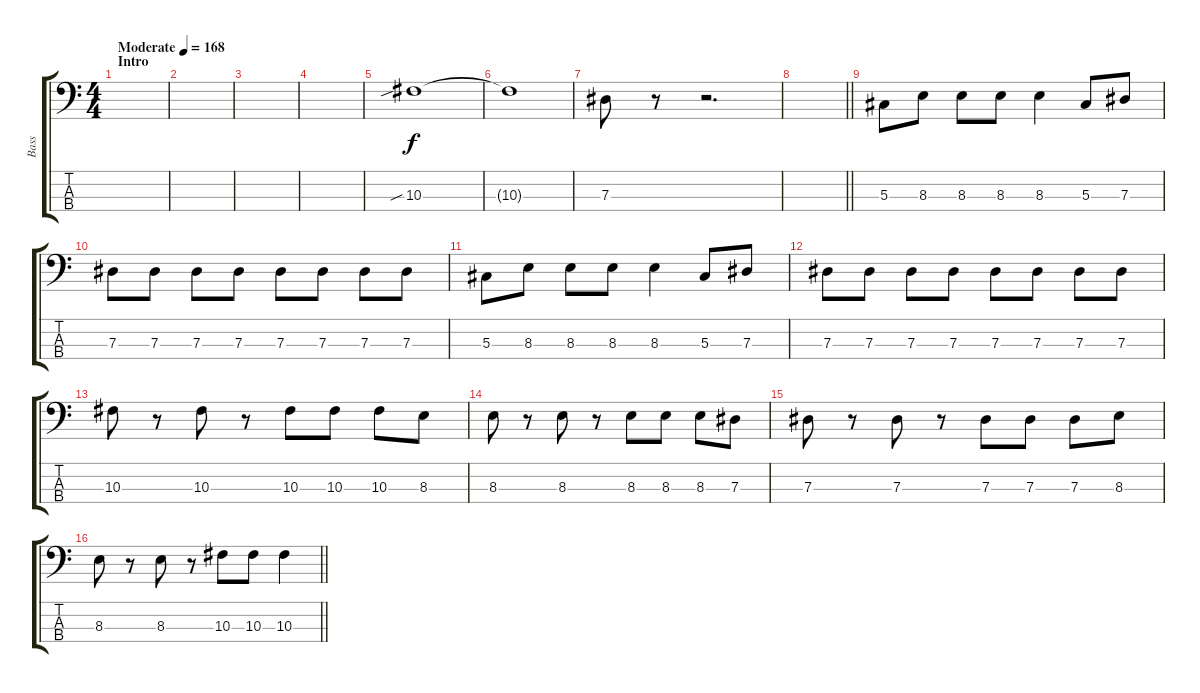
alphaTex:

\track ("Bass" "Bass") {instrument electricbasspick}
\staff {score tabs}
\tuning (Gb2 Db2 Ab1 Db1) {hide}
\ts (4 4)
\section ("" "Intro")
\tempo (168 "Moderate")
\clef f4
\ks c
|
|
|
|
10.3{sib}.1 |
10.3{t}.1 |
7.3.8 r.8 r.2{d} |
\barLineRight lightlight
|
5.3.8 8.3.8 8.3.8 8.3.8 8.3.4 5.3.8 7.3.8 |
7.3.8 7.3.8 7.3.8 7.3.8 7.3.8 7.3.8 7.3.8 7.3.8 |
5.3.8 8.3.8 8.3.8 8.3.8 8.3.4 5.3.8 7.3.8 |
7.3.8 7.3.8 7.3.8 7.3.8 7.3.8 7.3.8 7.3.8 7.3.8 |
10.3.8 r.8 10.3.8 r.8 10.3.8 10.3.8 10.3.8 8.3.8 |
8.3.8 r.8 8.3.8 r.8 8.3.8 8.3.8 8.3.8 7.3.8 |
7.3.8 r.8 7.3.8 r.8 7.3.8 7.3.8 7.3.8 8.3.8 |
\barLineRight lightlight
8.3.8 r.8 8.3.8 r.8 10.3.8 10.3.8 10.3.4
